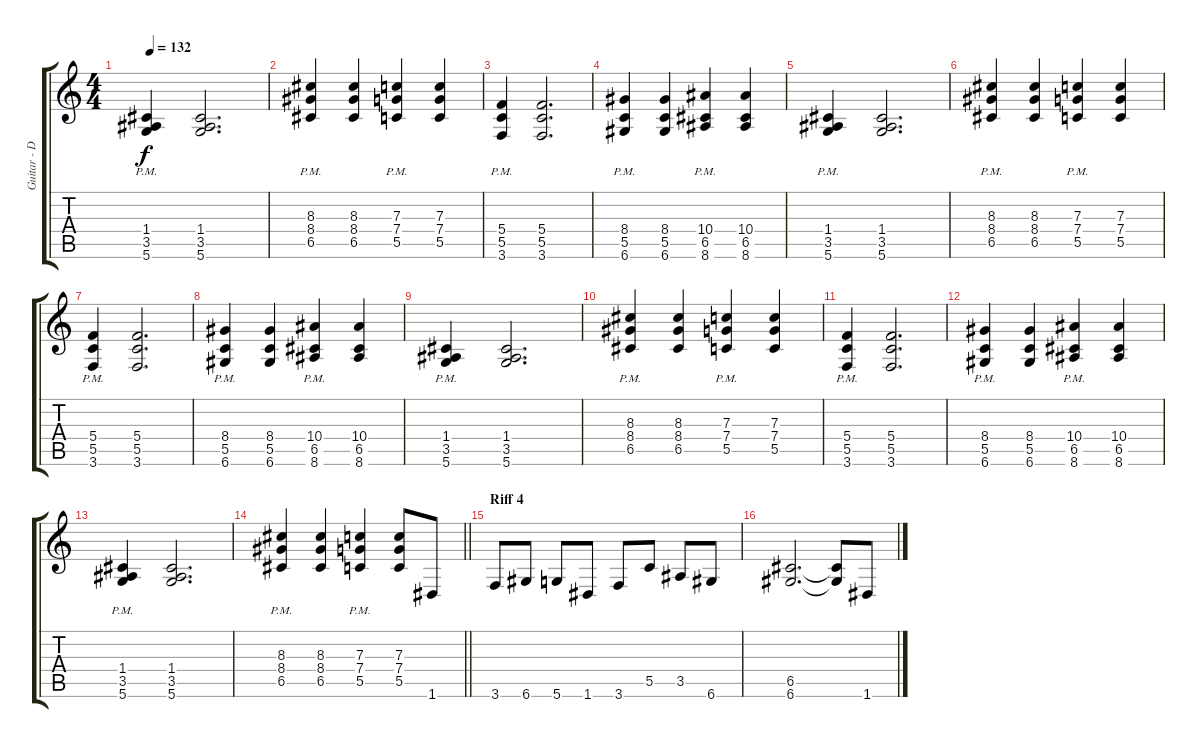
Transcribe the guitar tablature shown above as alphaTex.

\track ("Guitar - Deron Miller" "Guitar - D") {instrument distortionguitar}
\staff {score tabs}
\tuning (D4 A3 F3 C3 G2 D2) {hide}
\ts (4 4)
\tempo 132
\clef g2
\ks c
(1.4{pm} 3.5{pm} 5.6{pm}).4{dy f} (1.4 3.5 5.6).2{d} |
(8.3{pm} 8.4{pm} 6.5{pm}).4 (8.3 8.4 6.5).4 (7.3{pm} 7.4{pm} 5.5{pm}).4 (7.3 7.4 5.5).4 |
(5.4{pm} 5.5{pm} 3.6{pm}).4 (5.4 5.5 3.6).2{d} |
(8.4{pm} 5.5{pm} 6.6{pm}).4 (8.4 5.5 6.6).4 (10.4{pm} 6.5{pm} 8.6{pm}).4 (10.4 6.5 8.6).4 |
(1.4{pm} 3.5{pm} 5.6{pm}).4 (1.4 3.5 5.6).2{d} |
(8.3{pm} 8.4{pm} 6.5{pm}).4 (8.3 8.4 6.5).4 (7.3{pm} 7.4{pm} 5.5{pm}).4 (7.3 7.4 5.5).4 |
(5.4{pm} 5.5{pm} 3.6{pm}).4 (5.4 5.5 3.6).2{d} |
(8.4{pm} 5.5{pm} 6.6{pm}).4 (8.4 5.5 6.6).4 (10.4{pm} 6.5{pm} 8.6{pm}).4 (10.4 6.5 8.6).4 |
(1.4{pm} 3.5{pm} 5.6{pm}).4 (1.4 3.5 5.6).2{d} |
(8.3{pm} 8.4{pm} 6.5{pm}).4 (8.3 8.4 6.5).4 (7.3{pm} 7.4{pm} 5.5{pm}).4 (7.3 7.4 5.5).4 |
(5.4{pm} 5.5{pm} 3.6{pm}).4 (5.4 5.5 3.6).2{d} |
(8.4{pm} 5.5{pm} 6.6{pm}).4 (8.4 5.5 6.6).4 (10.4{pm} 6.5{pm} 8.6{pm}).4 (10.4 6.5 8.6).4 |
(1.4{pm} 3.5{pm} 5.6{pm}).4 (1.4 3.5 5.6).2{d} |
\barLineRight lightlight
(8.3{pm} 8.4{pm} 6.5{pm}).4 (8.3 8.4 6.5).4 (7.3{pm} 7.4{pm} 5.5{pm}).4 (7.3 7.4 5.5).8 1.6.8 |
\section ("" "Riff 4")
3.6.8 6.6.8 5.6.8 1.6.8 3.6.8 5.5.8 3.5.8 6.6.8 |
(6.5 6.6).2{d} (6.5{t} 6.6{t}).8 1.6.8
